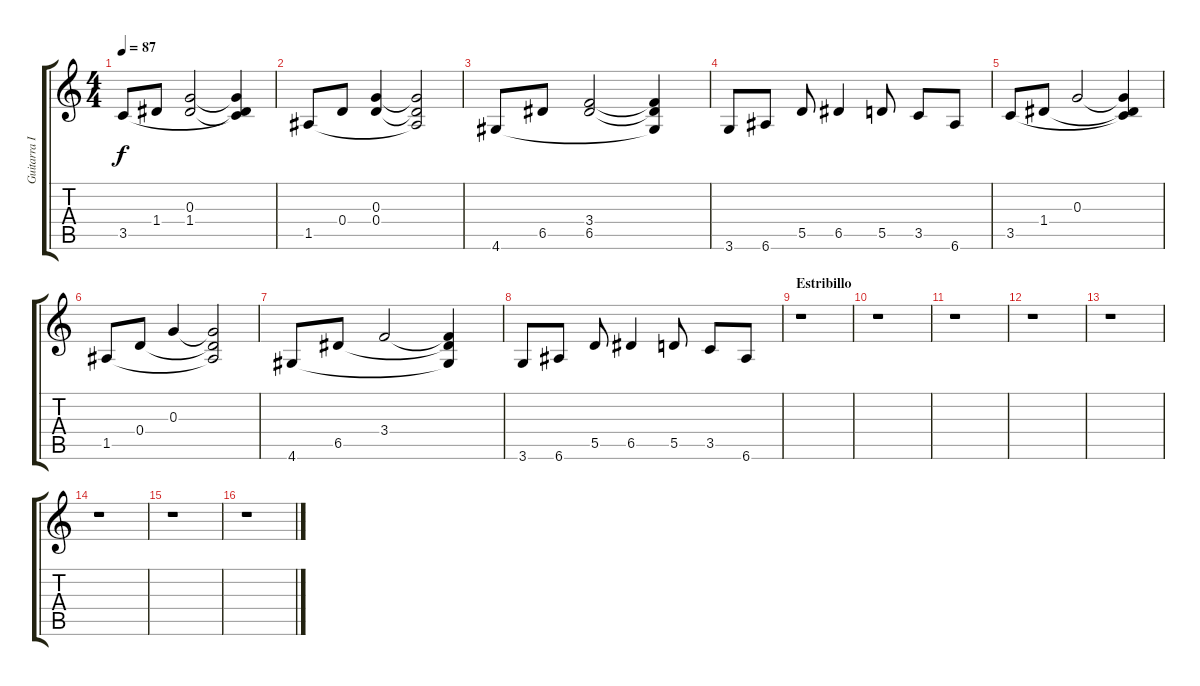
\track ("Guitarra II" "Guitarra I") {instrument electricguitarclean}
\staff {score tabs}
\tuning (E4 B3 G3 D3 A2 E2) {hide}
\ts (4 4)
\tempo 87
\clef g2
\ks c
3.5.8{dy f volume 14} 1.4.8 (0.3 1.4).2 (0.3{t} 1.4{t} 3.5{t}).4 |
1.5.8 0.4.8 (0.3 0.4).4 (0.3{t} 0.4{t} 1.5{t}).2 |
4.6.8 6.5.8 (3.4 6.5).2 (3.4{t} 6.5{t} 4.6{t}).4 |
3.6.8{volume 11} 6.6.8 5.5.8 6.5.4 5.5.8 3.5.8 6.6.8 |
3.5.8 1.4.8 0.3.2 (0.3{t} 1.4{t} 3.5{t}).4 |
1.5.8 0.4.8 0.3.4 (0.3{t} 0.4{t} 1.5{t}).2 |
4.6.8 6.5.8 3.4.2 (3.4{t} 6.5{t} 4.6{t}).4 |
3.6.8 6.6.8 5.5.8 6.5.4 5.5.8 3.5.8 6.6.8 |
\section ("" "Estribillo")
r.1 |
r.1 |
r.1 |
r.1 |
r.1 |
r.1 |
r.1 |
r.1
